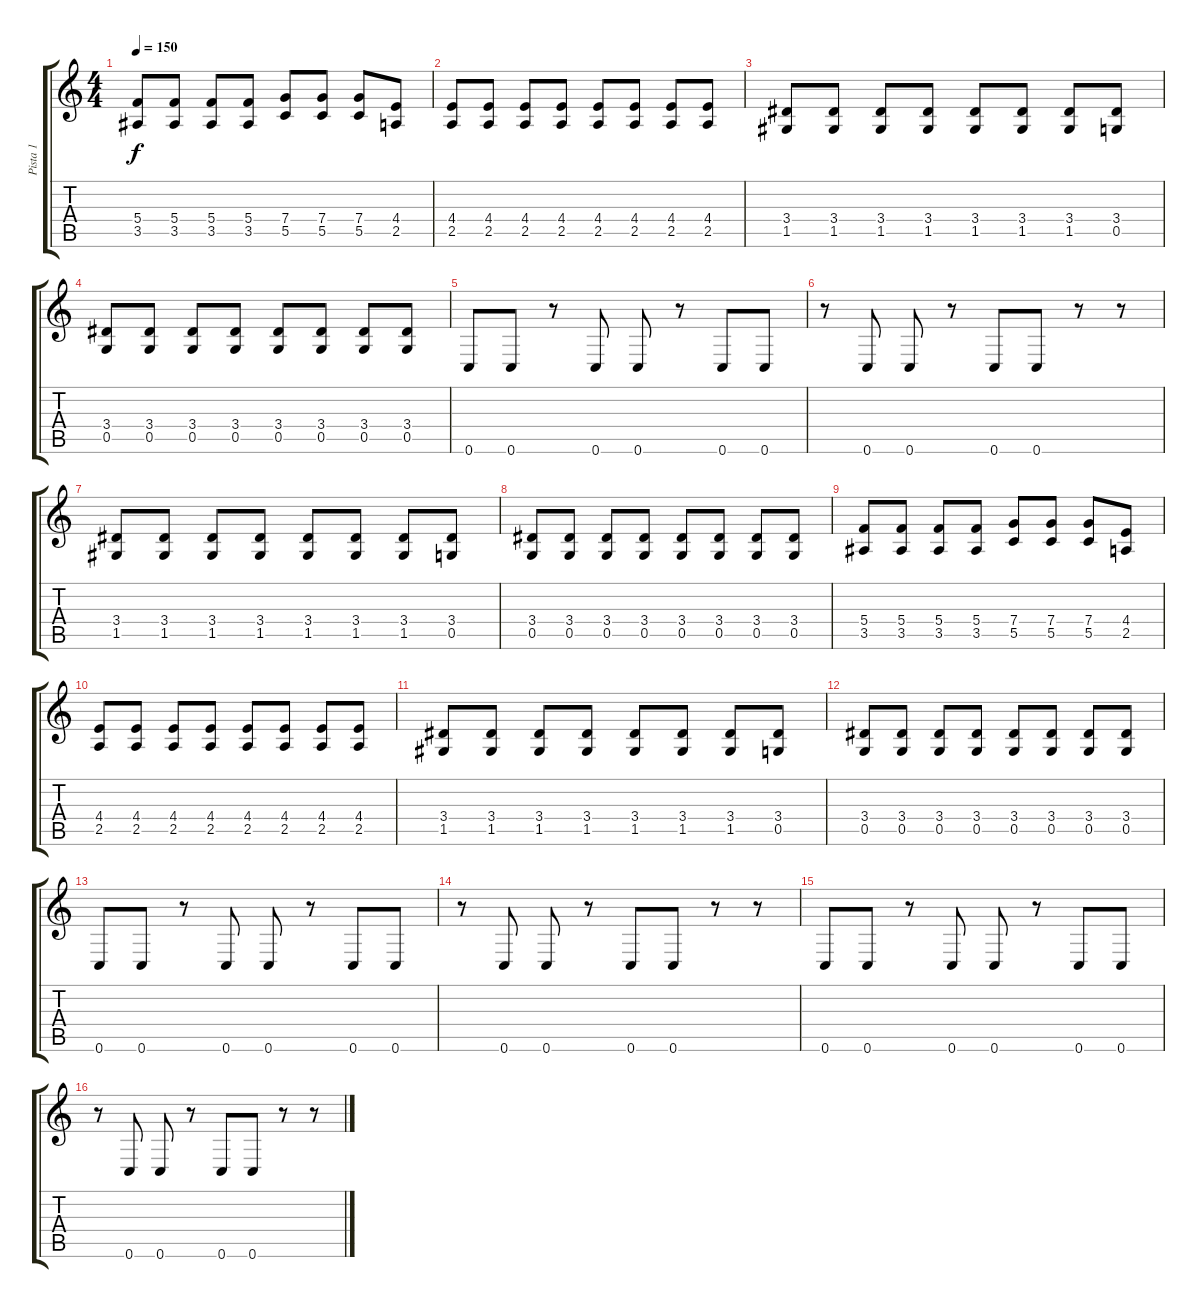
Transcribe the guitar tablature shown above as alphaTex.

\track ("Pista 1" "Pista 1") {instrument distortionguitar}
\staff {score tabs}
\tuning (E4 C4 G3 C3 G2 C2) {hide}
\ts (4 4)
\tempo 150
\clef g2
\ks c
(5.4 3.5).8{dy f} (5.4 3.5).8 (5.4 3.5).8 (5.4 3.5).8 (7.4 5.5).8 (7.4 5.5).8 (7.4 5.5).8 (4.4 2.5).8 |
(4.4 2.5).8 (4.4 2.5).8 (4.4 2.5).8 (4.4 2.5).8 (4.4 2.5).8 (4.4 2.5).8 (4.4 2.5).8 (4.4 2.5).8 |
(3.4 1.5).8 (3.4 1.5).8 (3.4 1.5).8 (3.4 1.5).8 (3.4 1.5).8 (3.4 1.5).8 (3.4 1.5).8 (3.4 0.5).8 |
(3.4 0.5).8 (3.4 0.5).8 (3.4 0.5).8 (3.4 0.5).8 (3.4 0.5).8 (3.4 0.5).8 (3.4 0.5).8 (3.4 0.5).8 |
0.6.8 0.6.8 r.8 0.6.8 0.6.8 r.8 0.6.8 0.6.8 |
r.8 0.6.8 0.6.8 r.8 0.6.8 0.6.8 r.8 r.8 |
(3.4 1.5).8 (3.4 1.5).8 (3.4 1.5).8 (3.4 1.5).8 (3.4 1.5).8 (3.4 1.5).8 (3.4 1.5).8 (3.4 0.5).8 |
(3.4 0.5).8 (3.4 0.5).8 (3.4 0.5).8 (3.4 0.5).8 (3.4 0.5).8 (3.4 0.5).8 (3.4 0.5).8 (3.4 0.5).8 |
(5.4 3.5).8 (5.4 3.5).8 (5.4 3.5).8 (5.4 3.5).8 (7.4 5.5).8 (7.4 5.5).8 (7.4 5.5).8 (4.4 2.5).8 |
(4.4 2.5).8 (4.4 2.5).8 (4.4 2.5).8 (4.4 2.5).8 (4.4 2.5).8 (4.4 2.5).8 (4.4 2.5).8 (4.4 2.5).8 |
(3.4 1.5).8 (3.4 1.5).8 (3.4 1.5).8 (3.4 1.5).8 (3.4 1.5).8 (3.4 1.5).8 (3.4 1.5).8 (3.4 0.5).8 |
(3.4 0.5).8 (3.4 0.5).8 (3.4 0.5).8 (3.4 0.5).8 (3.4 0.5).8 (3.4 0.5).8 (3.4 0.5).8 (3.4 0.5).8 |
0.6.8 0.6.8 r.8 0.6.8 0.6.8 r.8 0.6.8 0.6.8 |
r.8 0.6.8 0.6.8 r.8 0.6.8 0.6.8 r.8 r.8 |
0.6.8 0.6.8 r.8 0.6.8 0.6.8 r.8 0.6.8 0.6.8 |
r.8 0.6.8 0.6.8 r.8 0.6.8 0.6.8 r.8 r.8
